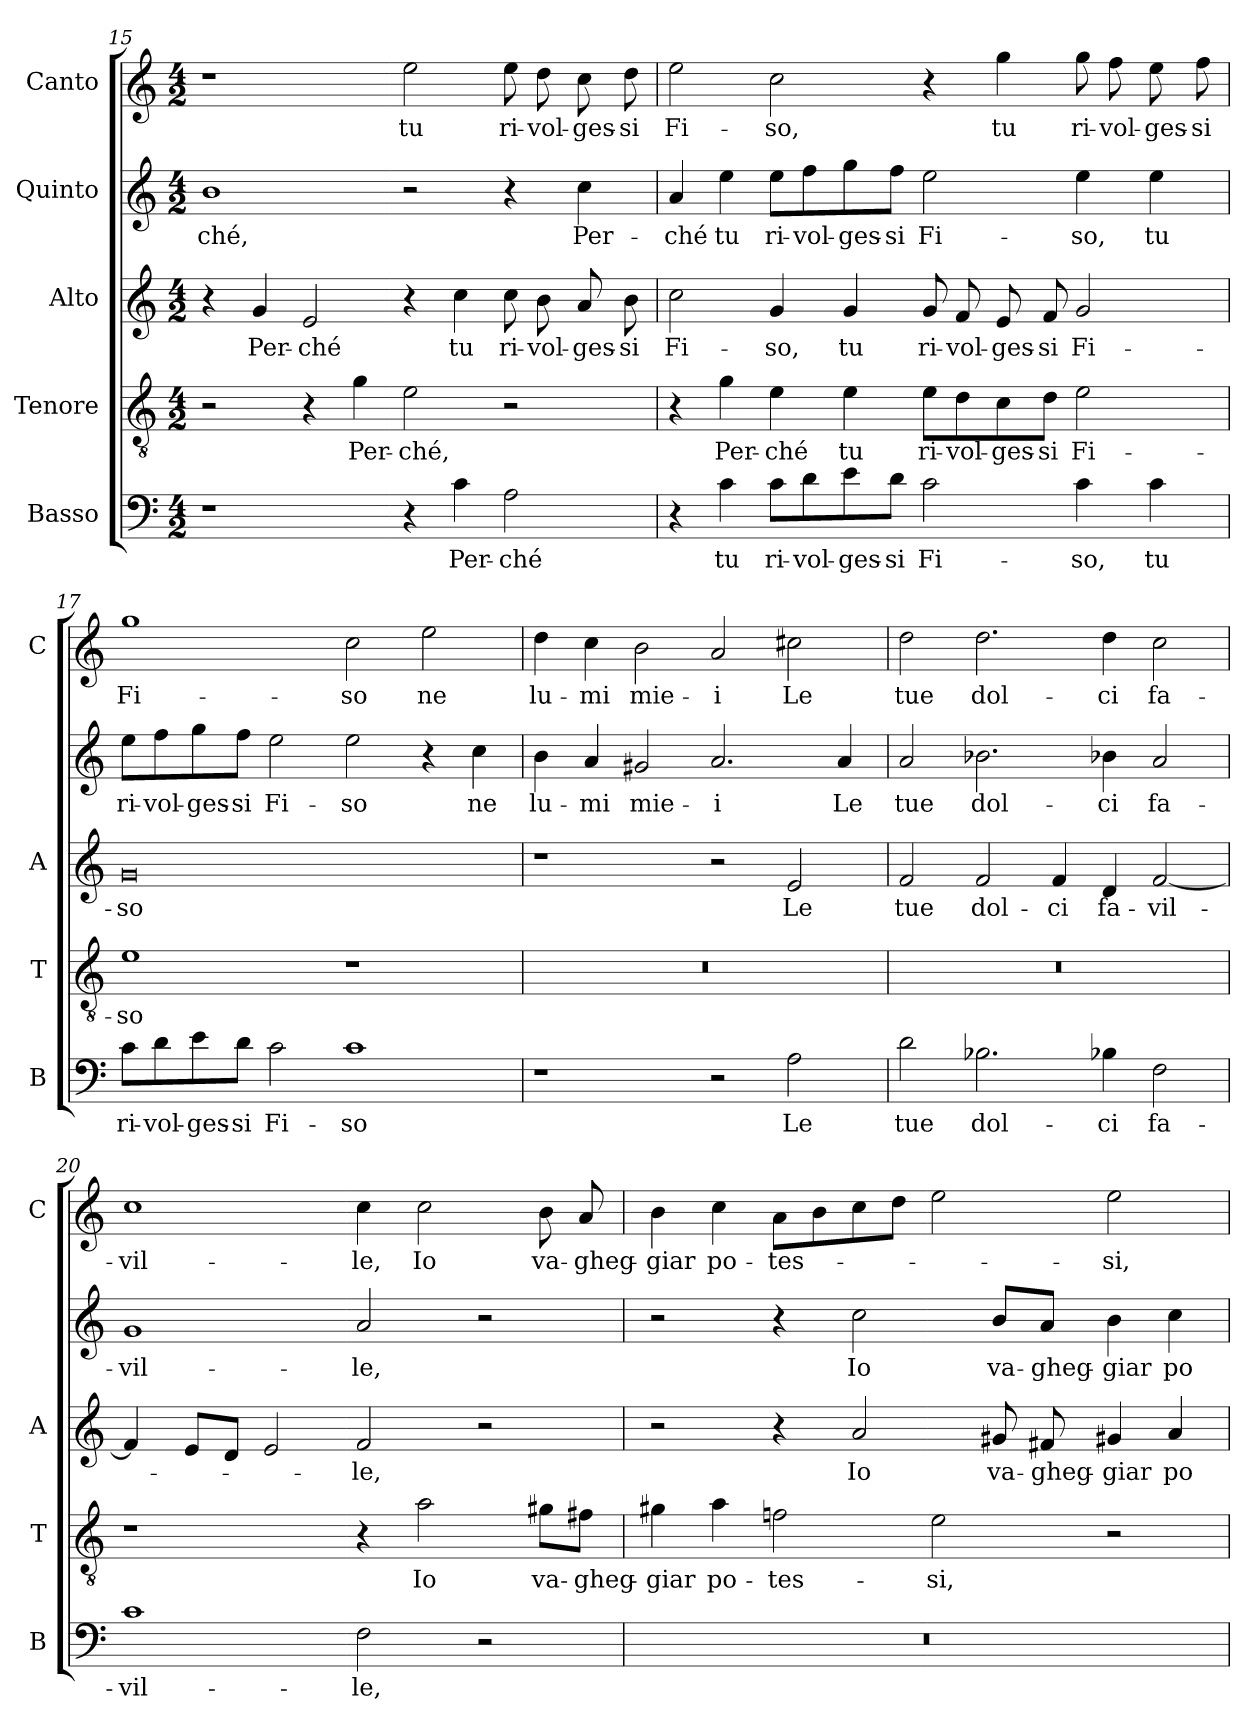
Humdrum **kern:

**kern	**text	**kern	**text	**kern	**text	**kern	**text	**kern	**text
*part5	*part5	*part4	*part4	*part3	*part3	*part2	*part2	*part1	*part1
*staff5	*staff5	*staff4	*staff4	*staff3	*staff3	*staff2	*staff2	*staff1	*staff1
*I"Basso	*	*I"Tenore	*	*I"Alto	*	*I"Quinto	*	*I"Canto	*
*I'B	*	*I'T	*	*I'A	*	*	*	*I'C	*
*clefF4	*	*clefGv2	*	*clefG2	*	*clefG2	*	*clefG2	*
*k[]	*	*k[]	*	*k[]	*	*k[]	*	*k[]	*
*M4/2	*	*M4/2	*	*M4/2	*	*M4/2	*	*M4/2	*
=15	=15	=15	=15	=15	=15	=15	=15	=15	=15
1r	.	2r	.	4r	.	1b	-ché,	1r	.
.	.	.	.	4g	Per-	.	.	.	.
.	.	4r	.	2e	-ché	.	.	.	.
.	.	4g	Per-	.	.	.	.	.	.
4r	.	2e	-ché,	4r	.	2r	.	2ee	tu
4c	Per-	.	.	4cc	tu	.	.	.	.
2A	-ché	2r	.	8cc	ri-	4r	.	8ee	ri-
.	.	.	.	8b	-vol-	.	.	8dd	-vol-
.	.	.	.	8a	-ges-	4cc	Per-	8cc	-ges-
.	.	.	.	8b	-si	.	.	8dd	-si
=16	=16	=16	=16	=16	=16	=16	=16	=16	=16
4r	.	4r	.	2cc	Fi-	4a	-ché	2ee	Fi-
4c	tu	4g	Per-	.	.	4ee	tu	.	.
8c\L	ri-	4e	-ché	4g	-so,	8ee\L	ri-	2cc	-so,
8d\	-vol-	.	.	.	.	8ff\	-vol-	.	.
8e\	-ges-	4e	tu	4g	tu	8gg\	-ges-	.	.
8d\J	-si	.	.	.	.	8ff\J	-si	.	.
2c	Fi-	8e\L	ri-	8g	ri-	2ee	Fi-	4r	.
.	.	8d\	-vol-	8f	-vol-	.	.	.	.
.	.	8c\	-ges-	8e	-ges-	.	.	4gg	tu
.	.	8d\J	-si	8f	-si	.	.	.	.
4c	-so,	2e	Fi-	2g	Fi-	4ee	-so,	8gg	ri-
.	.	.	.	.	.	.	.	8ff	-vol-
4c	tu	.	.	.	.	4ee	tu	8ee	-ges-
.	.	.	.	.	.	.	.	8ff	-si
=17	=17	=17	=17	=17	=17	=17	=17	=17	=17
8c\L	ri-	1e	-so	0g	-so	8ee\L	ri-	1gg	Fi-
8d\	-vol-	.	.	.	.	8ff\	-vol-	.	.
8e\	-ges-	.	.	.	.	8gg\	-ges-	.	.
8d\J	-si	.	.	.	.	8ff\J	-si	.	.
2c	Fi-	.	.	.	.	2ee	Fi-	.	.
1c	-so	1r	.	.	.	2ee	-so	2cc	-so
.	.	.	.	.	.	4r	.	2ee	ne
.	.	.	.	.	.	4cc	ne	.	.
=18	=18	=18	=18	=18	=18	=18	=18	=18	=18
1r	.	0r	.	1r	.	4b	lu-	4dd	lu-
.	.	.	.	.	.	4a	-mi	4cc	-mi
.	.	.	.	.	.	2g#X	mie-	2b	mie-
2r	.	.	.	2r	.	2.a	-i	2a	-i
2A	Le	.	.	2e	Le	.	.	2cc#X	Le
.	.	.	.	.	.	4a	Le	.	.
=19	=19	=19	=19	=19	=19	=19	=19	=19	=19
2d	tue	0r	.	2f	tue	2a	tue	2dd	tue
2.B-X	dol-	.	.	2f	dol-	2.b-X	dol-	2.dd	dol-
.	.	.	.	4f	-ci	.	.	.	.
4B-X	-ci	.	.	4d	fa-	4b-X	-ci	4dd	-ci
2F	fa-	.	.	[2f	-vil-	2a	fa-	2cc	fa-
=20	=20	=20	=20	=20	=20	=20	=20	=20	=20
1c	-vil-	1r	.	4f]	.	1g	-vil-	1cc	-vil-
.	.	.	.	8eL	.	.	.	.	.
.	.	.	.	8dJ	.	.	.	.	.
.	.	.	.	2e	.	.	.	.	.
2F	-le,	4r	.	2f	-le,	2a	-le,	4cc	-le,
.	.	2a	Io	.	.	.	.	2cc	Io
2r	.	.	.	2r	.	2r	.	.	.
.	.	8g#X\L	va-	.	.	.	.	8b	va-
.	.	8f#X\J	-gheg-	.	.	.	.	8a	-gheg-
=21	=21	=21	=21	=21	=21	=21	=21	=21	=21
0r	.	4g#X	-giar	2r	.	2r	.	4b	-giar
.	.	4a	po-	.	.	.	.	4cc	po-
.	.	2fn	-tes-	4r	.	4r	.	8aL	-tes-
.	.	.	.	.	.	.	.	8b	.
.	.	.	.	2a	Io	2cc	Io	8cc	.
.	.	.	.	.	.	.	.	8ddJ	.
.	.	2e	-si,	.	.	.	.	2ee	.
.	.	.	.	8g#X	va-	8b/L	va-	.	.
.	.	.	.	8f#X	-gheg-	8a/J	-gheg-	.	.
.	.	2r	.	4g#X	-giar	4b	-giar	2ee	-si,
.	.	.	.	4a	po-	4cc	po-	.	.
=	=	=	=	=	=	=	=	=	=
*-	*-	*-	*-	*-	*-	*-	*-	*-	*-
